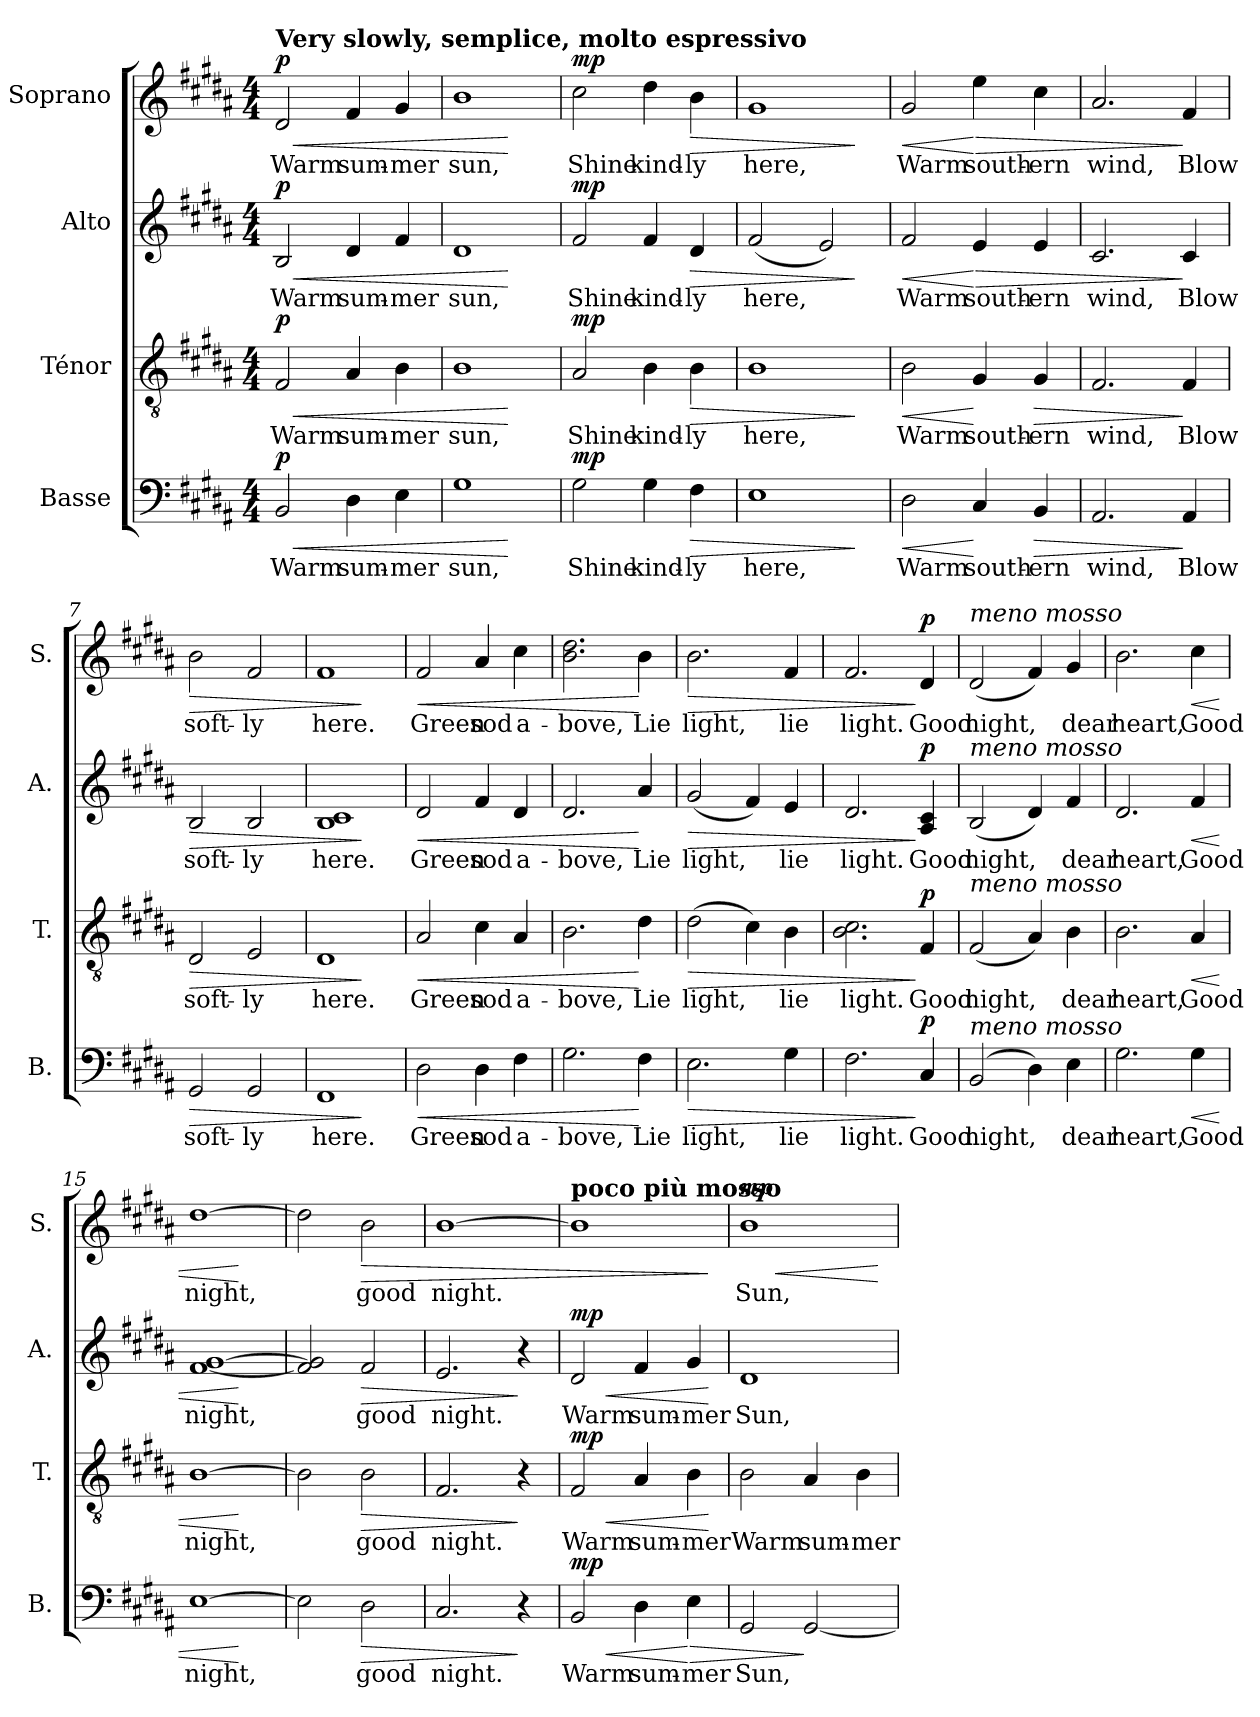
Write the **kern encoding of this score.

**kern	**text	**dynam	**kern	**text	**dynam	**kern	**text	**dynam	**kern	**text	**dynam
*part4	*part4	*part4	*part3	*part3	*part3	*part2	*part2	*part2	*part1	*part1	*part1
*staff4	*staff4	*staff4	*staff3	*staff3	*staff3	*staff2	*staff2	*staff2	*staff1	*staff1	*staff1
*I"Basse	*	*	*I"Ténor	*	*	*I"Alto	*	*	*I"Soprano	*	*
*I'B.	*	*	*I'T.	*	*	*I'A.	*	*	*I'S.	*	*
*clefF4	*	*	*clefGv2	*	*	*clefG2	*	*	*clefG2	*	*
*k[f#c#g#d#a#]	*	*	*k[f#c#g#d#a#]	*	*	*k[f#c#g#d#a#]	*	*	*k[f#c#g#d#a#]	*	*
*M4/4	*	*	*M4/4	*	*	*M4/4	*	*	*M4/4	*	*
*MM60	*	*	*MM60	*	*	*MM60	*	*	*MM60	*	*
=1	=1	=1	=1	=1	=1	=1	=1	=1	=1	=1	=1
!	!	!	!	!	!	!	!	!	!LO:TX:a:B:t=Very slowly, semplice, molto espressivo	!	!
!	!LO:LY:b	!LO:HP:b	!	!LO:LY:b	!LO:HP:b	!	!LO:LY:b	!LO:HP:b	!	!LO:LY:b	!LO:HP:b
!	!	!LO:DY:n=1:a	!	!	!LO:DY:n=1:a	!	!	!LO:DY:n=1:a	!	!	!LO:DY:n=1:a
2BB/	Warm	< p	2F#/	Warm	< p	2B/	Warm	< p	2d#/	Warm	< p
!	!LO:LY:b	!	!	!LO:LY:b	!	!	!LO:LY:b	!	!	!LO:LY:b	!
4D#\	sum-	.	4A#/	sum-	.	4d#/	sum-	.	4f#/	sum-	.
!	!LO:LY:b	!	!	!LO:LY:b	!	!	!LO:LY:b	!	!	!LO:LY:b	!
4E\	-mer	.	4B\	-mer	.	4f#/	-mer	.	4g#/	-mer	.
=2	=2	=2	=2	=2	=2	=2	=2	=2	=2	=2	=2
!	!LO:LY:b	!	!	!LO:LY:b	!	!	!LO:LY:b	!	!	!LO:LY:b	!
1G#	sun,	.	1B	sun,	.	1d#	sun,	.	1b	sun,	.
.	.	[	.	.	[	.	.	[	.	.	[
=3	=3	=3	=3	=3	=3	=3	=3	=3	=3	=3	=3
!	!LO:LY:b	!LO:DY:a	!	!LO:LY:b	!LO:DY:a	!	!LO:LY:b	!LO:DY:a	!	!LO:LY:b	!LO:DY:a
2G#\	Shine	mp	2A#/	Shine	mp	2f#/	Shine	mp	2cc#\	Shine	mp
!	!LO:LY:b	!	!	!LO:LY:b	!	!	!LO:LY:b	!	!	!LO:LY:b	!
4G#\	kind-	.	4B\	kind-	.	4f#/	kind-	.	4dd#\	kind-	.
!	!LO:LY:b	!LO:HP:b	!	!LO:LY:b	!LO:HP:b	!	!LO:LY:b	!LO:HP:b	!	!LO:LY:b	!LO:HP:b
4F#\	-ly	>	4B\	-ly	>	4d#/	-ly	>	4b\	-ly	>
=4	=4	=4	=4	=4	=4	=4	=4	=4	=4	=4	=4
!	!LO:LY:b	!	!	!LO:LY:b	!	!	!LO:LY:b	!	!	!LO:LY:b	!
1E	here,	.	1B	here,	.	(<2f#/	here,	.	1g#	here,	.
.	.	.	.	.	.	2e/)	.	.	.	.	.
.	.	]	.	.	]	.	.	]	.	.	]
=5	=5	=5	=5	=5	=5	=5	=5	=5	=5	=5	=5
!	!LO:LY:b	!LO:HP:b	!	!LO:LY:b	!LO:HP:b	!	!LO:LY:b	!LO:HP:b	!	!LO:LY:b	!LO:HP:b
2D#\	Warm	<	2B\	Warm	<	2f#/	Warm	<	2g#/	Warm	<
!	!LO:LY:b	!	!	!LO:LY:b	!	!	!LO:LY:b	!LO:HP:n=1:b	!	!LO:LY:b	!LO:HP:n=1:b
4C#/	south-	[	4G#/	south-	[	4e/	south-	[ >	4ee\	south-	[ >
!	!LO:LY:b	!LO:HP:b	!	!LO:LY:b	!LO:HP:b	!	!LO:LY:b	!	!	!LO:LY:b	!
4BB/	-ern	>	4G#/	-ern	>	4e/	-ern	.	4cc#\	-ern	.
=6	=6	=6	=6	=6	=6	=6	=6	=6	=6	=6	=6
!	!LO:LY:b	!	!	!LO:LY:b	!	!	!LO:LY:b	!	!	!LO:LY:b	!
2.AA#/	wind,	.	2.F#/	wind,	.	2.c#/	wind,	.	2.a#/	wind,	.
!	!LO:LY:b	!	!	!LO:LY:b	!	!	!LO:LY:b	!	!	!LO:LY:b	!
4AA#/	Blow	]	4F#/	Blow	]	4c#/	Blow	]	4f#/	Blow	]
=7	=7	=7	=7	=7	=7	=7	=7	=7	=7	=7	=7
!	!LO:LY:b	!LO:HP:b	!	!LO:LY:b	!LO:HP:b	!	!LO:LY:b	!LO:HP:b	!	!LO:LY:b	!LO:HP:b
2GG#/	soft-	>	2D#/	soft-	>	2B/	soft-	>	2b\	soft-	>
!	!LO:LY:b	!	!	!LO:LY:b	!	!	!LO:LY:b	!	!	!LO:LY:b	!
2GG#/	-ly	.	2E/	-ly	.	2B/	-ly	.	2f#/	-ly	.
!!LO:LB:g=z
=8	=8	=8	=8	=8	=8	=8	=8	=8	=8	=8	=8
!	!LO:LY:b	!	!	!LO:LY:b	!	!	!LO:LY:b	!	!	!LO:LY:b	!
1FF#	here.	.	1D#	here.	.	1B 1c#	here.	.	1f#	here.	.
.	.	]	.	.	]	.	.	]	.	.	]
=9	=9	=9	=9	=9	=9	=9	=9	=9	=9	=9	=9
!	!LO:LY:b	!LO:HP:b	!	!LO:LY:b	!LO:HP:b	!	!LO:LY:b	!LO:HP:b	!	!LO:LY:b	!LO:HP:b
2D#\	Green	<	2A#/	Green	<	2d#/	Green	<	2f#/	Green	<
!	!LO:LY:b	!	!	!LO:LY:b	!	!	!LO:LY:b	!	!	!LO:LY:b	!
4D#\	sod	.	4c#\	sod	.	4f#/	sod	.	4a#/	sod	.
!	!LO:LY:b	!	!	!LO:LY:b	!	!	!LO:LY:b	!	!	!LO:LY:b	!
4F#\	a-	.	4A#/	a-	.	4d#/	a-	.	4cc#\	a-	.
=10	=10	=10	=10	=10	=10	=10	=10	=10	=10	=10	=10
!	!LO:LY:b	!	!	!LO:LY:b	!	!	!LO:LY:b	!	!	!LO:LY:b	!
2.G#\	-bove,	.	2.B\	-bove,	.	2.d#/	-bove,	.	2.b\ 2.dd#\	-bove,	.
!	!LO:LY:b	!	!	!LO:LY:b	!	!	!LO:LY:b	!	!	!LO:LY:b	!
4F#\	Lie	[	4d#\	Lie	[	4a#/	Lie	[	4b\	Lie	[
=11	=11	=11	=11	=11	=11	=11	=11	=11	=11	=11	=11
!	!LO:LY:b	!LO:HP:b	!	!LO:LY:b	!LO:HP:b	!	!LO:LY:b	!LO:HP:b	!	!LO:LY:b	!LO:HP:b
2.E\	light,	>	(>2d#\	light,	>	(<2g#/	light,	>	2.b\	light,	>
.	.	.	4c#\)	.	.	4f#/)	.	.	.	.	.
!	!LO:LY:b	!	!	!LO:LY:b	!	!	!LO:LY:b	!	!	!LO:LY:b	!
4G#\	lie	.	4B\	lie	.	4e/	lie	.	4f#/	lie	.
=12	=12	=12	=12	=12	=12	=12	=12	=12	=12	=12	=12
!	!LO:LY:b	!	!	!LO:LY:b	!	!	!LO:LY:b	!	!	!LO:LY:b	!
2.F#\	light.	.	2.B\ 2.c#\	light.	.	2.d#/	light.	.	2.f#/	light.	.
!	!LO:LY:b	!LO:DY:n=1:a	!	!LO:LY:b	!LO:DY:n=1:a	!	!LO:LY:b	!LO:DY:n=1:a	!	!LO:LY:b	!LO:DY:n=1:a
4C#/	Good	] p	4F#/	Good	] p	4A#/ 4c#/	Good	] p	4d#/	Good	] p
=13	=13	=13	=13	=13	=13	=13	=13	=13	=13	=13	=13
!	!	!	!	!	!	!	!	!	!LO:TX:a:i:t=meno mosso	!	!
!	!	!	!	!	!	!LO:TX:a:i:t=meno mosso	!	!	!	!	!
!	!	!	!LO:TX:a:i:t=meno mosso	!	!	!	!	!	!	!	!
!LO:TX:a:i:t=meno mosso	!	!	!	!	!	!	!	!	!	!	!
!	!LO:LY:b	!	!	!LO:LY:b	!	!	!LO:LY:b	!	!	!LO:LY:b	!
(>2BB/	night,	.	(<2F#/	night,	.	(<2B/	night,	.	(<2d#/	night,	.
4D#\)	.	.	4A#/)	.	.	4d#/)	.	.	4f#/)	.	.
!	!LO:LY:b	!	!	!LO:LY:b	!	!	!LO:LY:b	!	!	!LO:LY:b	!
4E\	dear	.	4B\	dear	.	4f#/	dear	.	4g#/	dear	.
=14	=14	=14	=14	=14	=14	=14	=14	=14	=14	=14	=14
!	!LO:LY:b	!	!	!LO:LY:b	!	!	!LO:LY:b	!	!	!LO:LY:b	!
2.G#\	heart,	.	2.B\	heart,	.	2.d#/	heart,	.	2.b\	heart,	.
!	!LO:LY:b	!LO:HP:b	!	!LO:LY:b	!LO:HP:b	!	!LO:LY:b	!LO:HP:b	!	!LO:LY:b	!LO:HP:b
4G#\	Good	<	4A#/	Good	<	4f#/	Good	<	4cc#\	Good	<
=15	=15	=15	=15	=15	=15	=15	=15	=15	=15	=15	=15
!	!LO:LY:b	!	!	!LO:LY:b	!	!	!LO:LY:b	!	!	!LO:LY:b	!
[1E	night,	.	[1B	night,	.	[1f# [1g#	night,	.	[1dd#	night,	.
.	.	[	.	.	[	.	.	[	.	.	[
!!LO:PB:g=z
=16	=16	=16	=16	=16	=16	=16	=16	=16	=16	=16	=16
2E\]	.	.	2B\]	.	.	2f#/] 2g#/]	.	.	2dd#\]	.	.
!	!LO:LY:b	!LO:HP:b	!	!LO:LY:b	!LO:HP:b	!	!LO:LY:b	!LO:HP:b	!	!LO:LY:b	!LO:HP:b
2D#\	good	>	2B\	good	>	2f#/	good	>	2b\	good	>
=17	=17	=17	=17	=17	=17	=17	=17	=17	=17	=17	=17
!	!LO:LY:b	!	!	!LO:LY:b	!	!	!LO:LY:b	!	!	!LO:LY:b	!
2.C#/	night.	.	2.F#/	night.	.	2.e/	night.	.	[1b	night.	.
4r	.	]	4r	.	]	4r	.	]	.	.	.
=18	=18	=18	=18	=18	=18	=18	=18	=18	=18	=18	=18
!	!	!	!	!	!	!	!	!	!LO:TX:a:B:t=poco più mosso	!	!
!	!LO:LY:b	!LO:HP:b	!	!LO:LY:b	!LO:HP:b	!	!LO:LY:b	!LO:HP:b	!	!	!
!	!	!LO:DY:n=1:a	!	!	!LO:DY:n=1:a	!	!	!LO:DY:n=1:a	!	!	!
2BB/	Warm	< mp	2F#/	Warm	< mp	2d#/	Warm	< mp	1b]	.	.
!	!LO:LY:b	!	!	!LO:LY:b	!	!	!LO:LY:b	!	!	!	!
4D#\	sum-	.	4A#/	sum-	.	4f#/	sum-	.	.	.	.
!	!LO:LY:b	!LO:HP:n=1:b	!	!LO:LY:b	!	!	!LO:LY:b	!	!	!	!
4E\	-mer	[ >	4B\	-mer	.	4g#/	-mer	.	.	.	.
.	.	.	.	.	[	.	.	[	.	.	]
=19	=19	=19	=19	=19	=19	=19	=19	=19	=19	=19	=19
!	!LO:LY:b	!	!	!LO:LY:b	!	!	!LO:LY:b	!	!	!LO:LY:b	!LO:HP:b
!	!	!	!	!	!	!	!	!	!	!	!LO:DY:n=1:a
2GG#/	Sun,	.	2B\	Warm	.	1d#	Sun,	.	1b	Sun,	< mp
!	!	!	!	!LO:LY:b	!	!	!	!	!	!	!
[2GG#/	.	]	4A#/	sum-	.	.	.	.	.	.	.
!	!	!	!	!LO:LY:b	!	!	!	!	!	!	!
.	.	.	4B\	-mer	.	.	.	.	.	.	.
.	.	.	.	.	.	.	.	.	.	.	[
=	=	=	=	=	=	=	=	=	=	=	=
*-	*-	*-	*-	*-	*-	*-	*-	*-	*-	*-	*-
